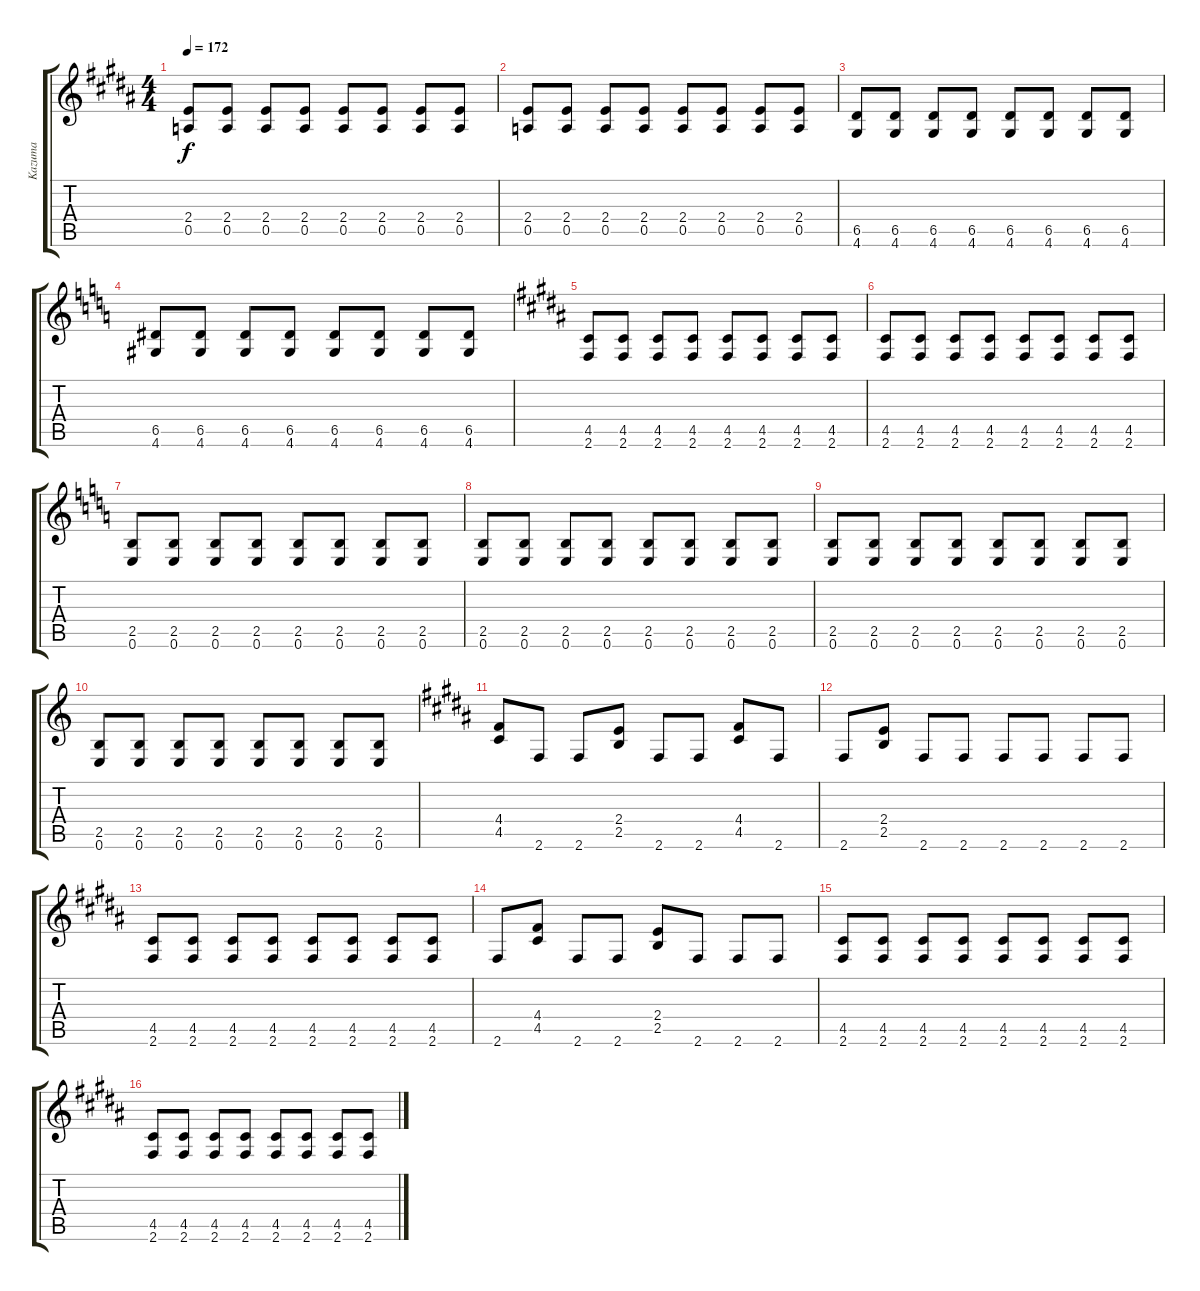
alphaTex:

\track ("Kazuma" "Kazuma") {instrument overdrivenguitar}
\staff {score tabs}
\tuning (E4 B3 G3 D3 A2 E2) {hide}
\ts (4 4)
\tempo 172
\clef g2
\ks b
(2.4 0.5).8{dy f} (2.4 0.5).8 (2.4 0.5).8 (2.4 0.5).8 (2.4 0.5).8 (2.4 0.5).8 (2.4 0.5).8 (2.4 0.5).8 |
(2.4 0.5).8 (2.4 0.5).8 (2.4 0.5).8 (2.4 0.5).8 (2.4 0.5).8 (2.4 0.5).8 (2.4 0.5).8 (2.4 0.5).8 |
(6.5 4.6).8 (6.5 4.6).8 (6.5 4.6).8 (6.5 4.6).8 (6.5 4.6).8 (6.5 4.6).8 (6.5 4.6).8 (6.5 4.6).8 |
\ks c
(6.5 4.6).8 (6.5 4.6).8 (6.5 4.6).8 (6.5 4.6).8 (6.5 4.6).8 (6.5 4.6).8 (6.5 4.6).8 (6.5 4.6).8 |
\ks b
(4.5 2.6).8 (4.5 2.6).8 (4.5 2.6).8 (4.5 2.6).8 (4.5 2.6).8 (4.5 2.6).8 (4.5 2.6).8 (4.5 2.6).8 |
(4.5 2.6).8 (4.5 2.6).8 (4.5 2.6).8 (4.5 2.6).8 (4.5 2.6).8 (4.5 2.6).8 (4.5 2.6).8 (4.5 2.6).8 |
\ks c
(2.5 0.6).8 (2.5 0.6).8 (2.5 0.6).8 (2.5 0.6).8 (2.5 0.6).8 (2.5 0.6).8 (2.5 0.6).8 (2.5 0.6).8 |
(2.5 0.6).8 (2.5 0.6).8 (2.5 0.6).8 (2.5 0.6).8 (2.5 0.6).8 (2.5 0.6).8 (2.5 0.6).8 (2.5 0.6).8 |
(2.5 0.6).8 (2.5 0.6).8 (2.5 0.6).8 (2.5 0.6).8 (2.5 0.6).8 (2.5 0.6).8 (2.5 0.6).8 (2.5 0.6).8 |
(2.5 0.6).8 (2.5 0.6).8 (2.5 0.6).8 (2.5 0.6).8 (2.5 0.6).8 (2.5 0.6).8 (2.5 0.6).8 (2.5 0.6).8 |
\ks b
(4.4 4.5).8 2.6.8 2.6.8 (2.4 2.5).8 2.6.8 2.6.8 (4.4 4.5).8 2.6.8 |
2.6.8 (2.4 2.5).8 2.6.8 2.6.8 2.6.8 2.6.8 2.6.8 2.6.8 |
(4.5 2.6).8 (4.5 2.6).8 (4.5 2.6).8 (4.5 2.6).8 (4.5 2.6).8 (4.5 2.6).8 (4.5 2.6).8 (4.5 2.6).8 |
2.6.8 (4.4 4.5).8 2.6.8 2.6.8 (2.4 2.5).8 2.6.8 2.6.8 2.6.8 |
(4.5 2.6).8 (4.5 2.6).8 (4.5 2.6).8 (4.5 2.6).8 (4.5 2.6).8 (4.5 2.6).8 (4.5 2.6).8 (4.5 2.6).8 |
(4.5 2.6).8 (4.5 2.6).8 (4.5 2.6).8 (4.5 2.6).8 (4.5 2.6).8 (4.5 2.6).8 (4.5 2.6).8 (4.5 2.6).8
